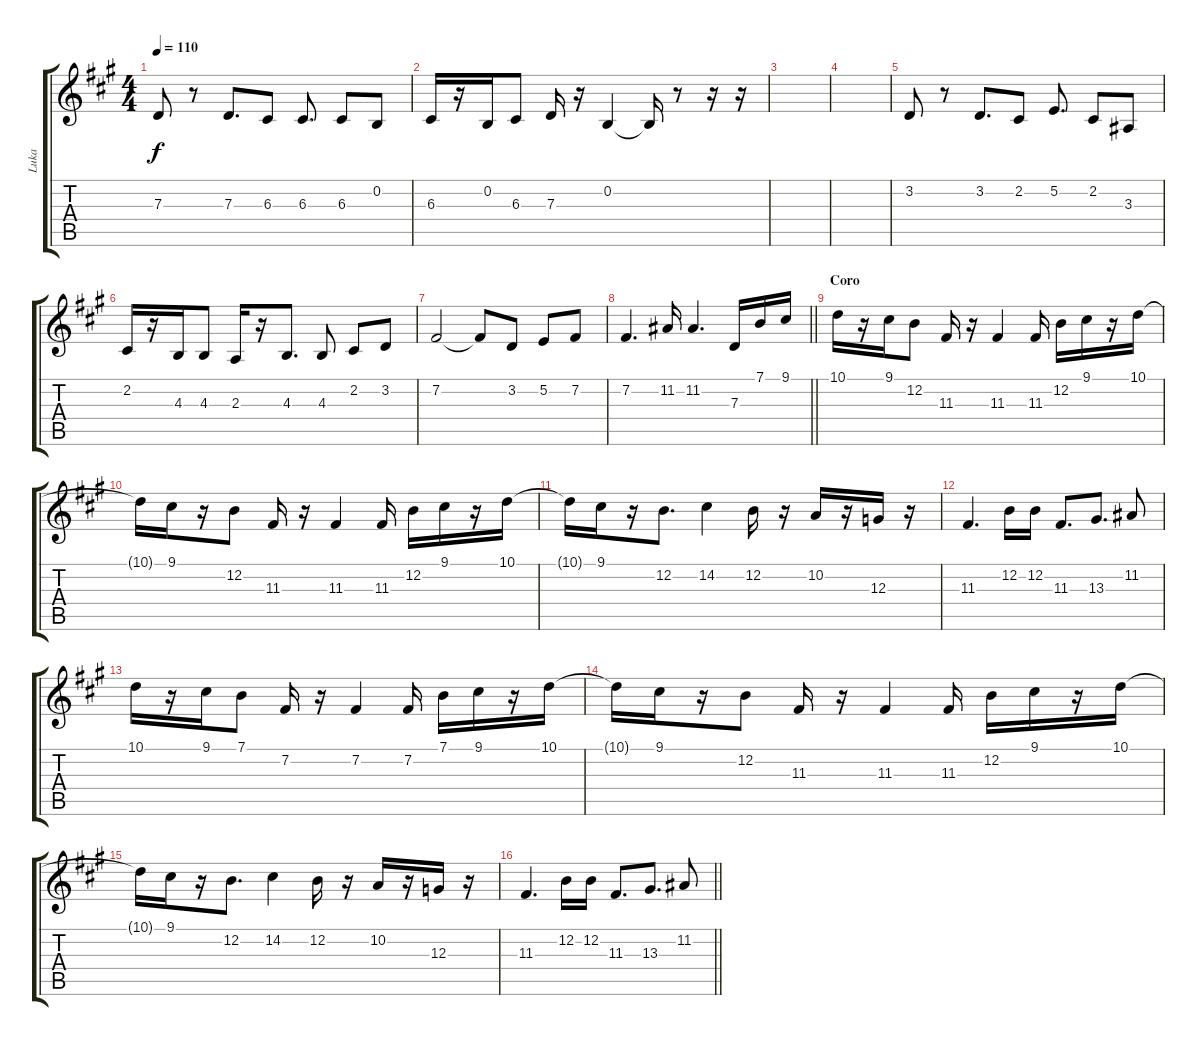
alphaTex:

\track ("Luka" "Luka") {instrument flute}
\staff {score tabs}
\tuning (E4 B3 G3 D3 A2 E2) {hide}
\ts (4 4)
\tempo 110
\clef g2
\ks a
7.3.8{dy f} r.8 7.3.8{d} 6.3.8 6.3.8{d} 6.3.8 0.2.8 |
6.3.16 r.16 0.2.16 6.3.8 7.3.16 r.16 0.2.4 0.2{t}.16 r.8 r.16 r.16 |
|
|
3.2.8 r.8 3.2.8{d} 2.2.8 5.2.8{d} 2.2.8 3.3.8 |
2.2.16 r.16 4.3.16 4.3.8 2.3.16 r.16 4.3.8{d} 4.3.8 2.2.8 3.2.8 |
7.2.2 7.2{t}.8 3.2.8 5.2.8 7.2.8 |
\barLineRight lightlight
7.2.4{d} 11.2.16 11.2.4{d} 7.3.16 7.1.16 9.1.16 |
\section ("" "Coro")
10.1.16 r.16 9.1.16 12.2.8 11.3.16 r.16 11.3.4 11.3.16 12.2.16 9.1.16 r.16 10.1.16 |
10.1{t}.16 9.1.16 r.16 12.2.8 11.3.16 r.16 11.3.4 11.3.16 12.2.16 9.1.16 r.16 10.1.16 |
10.1{t}.16 9.1.16 r.16 12.2.8{d} 14.2.4 12.2.16 r.16 10.2.16 r.16 12.3.16 r.16 |
11.3.4{d} 12.2.16 12.2.16 11.3.8{d} 13.3.8{d} 11.2.8 |
10.1.16 r.16 9.1.16 7.1.8 7.2.16 r.16 7.2.4 7.2.16 7.1.16 9.1.16 r.16 10.1.16 |
10.1{t}.16 9.1.16 r.16 12.2.8 11.3.16 r.16 11.3.4 11.3.16 12.2.16 9.1.16 r.16 10.1.16 |
10.1{t}.16 9.1.16 r.16 12.2.8{d} 14.2.4 12.2.16 r.16 10.2.16 r.16 12.3.16 r.16 |
\barLineRight lightlight
11.3.4{d} 12.2.16 12.2.16 11.3.8{d} 13.3.8{d} 11.2.8
